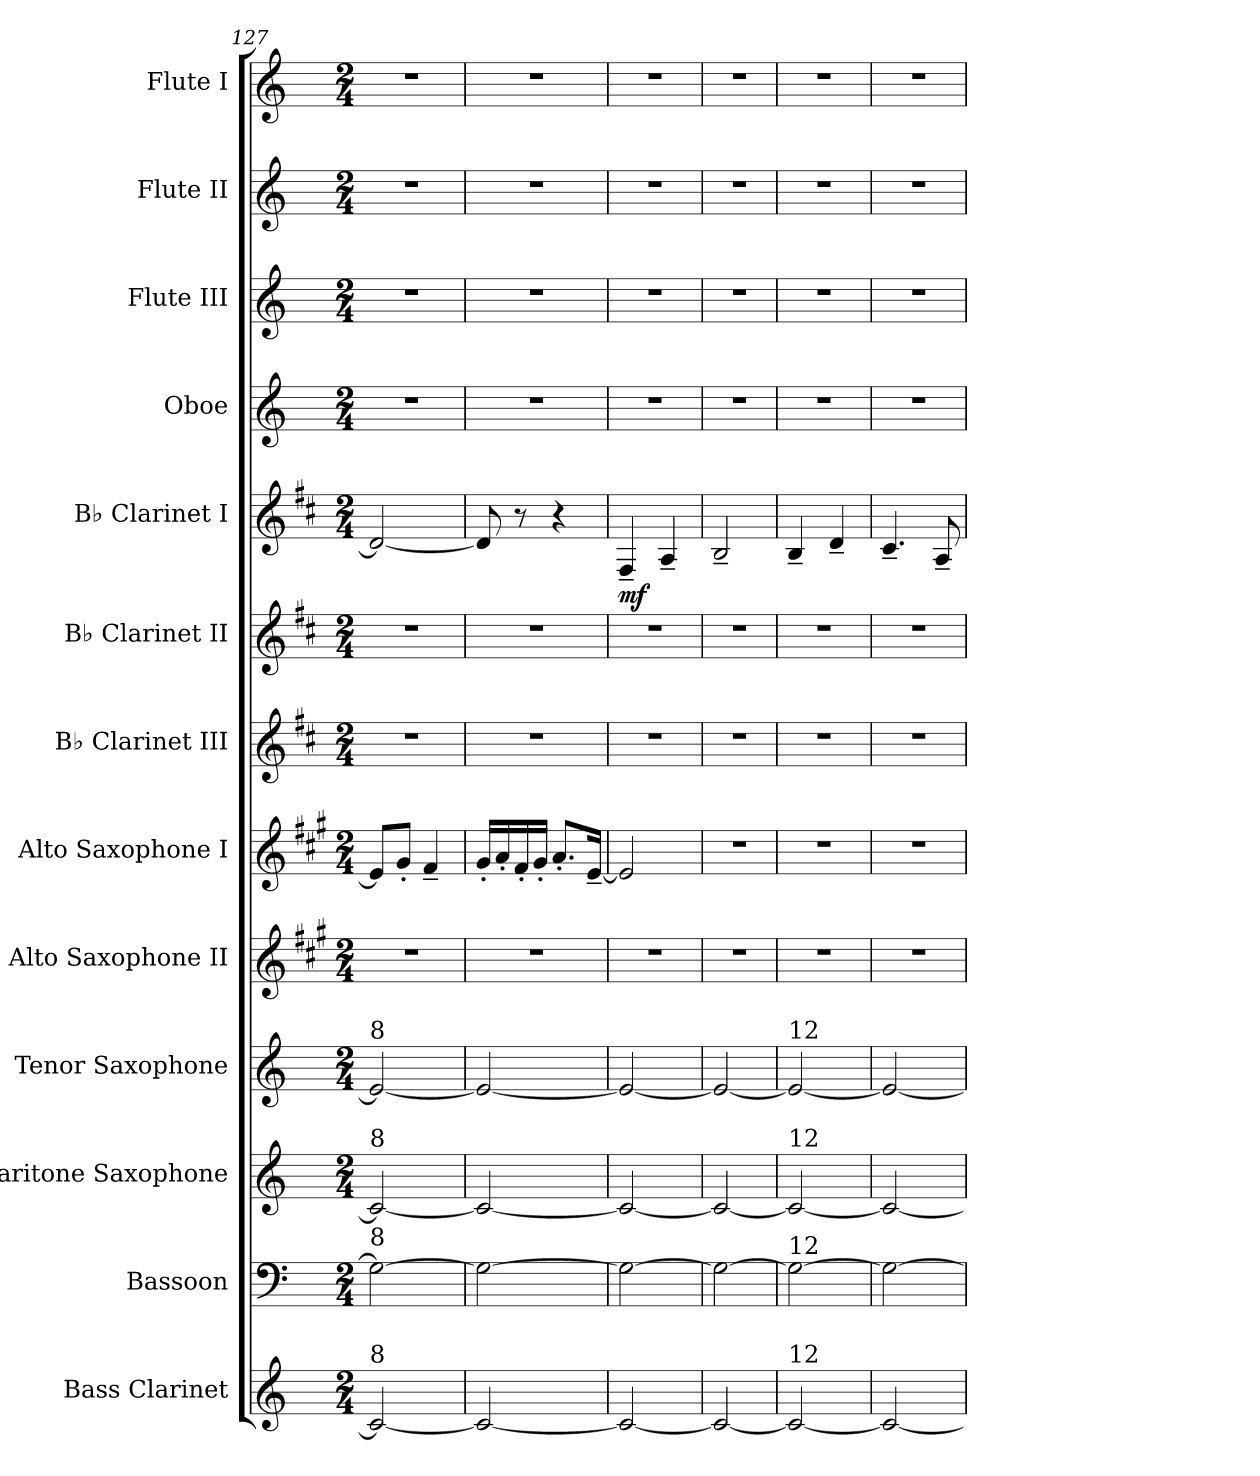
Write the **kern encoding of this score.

**kern	**kern	**kern	**kern	**kern	**kern	**kern	**kern	**kern	**dynam	**kern	**kern	**kern	**kern
*part13	*part12	*part11	*part10	*part9	*part8	*part7	*part6	*part5	*part5	*part4	*part3	*part2	*part1
*staff13	*staff12	*staff11	*staff10	*staff9	*staff8	*staff7	*staff6	*staff5	*staff5	*staff4	*staff3	*staff2	*staff1
*I"Bass Clarinet	*I"Bassoon	*I"Baritone Saxophone	*I"Tenor Saxophone	*I"Alto Saxophone II	*I"Alto Saxophone I	*I"B♭ Clarinet III	*I"B♭ Clarinet II	*I"B♭ Clarinet I	*	*I"Oboe	*I"Flute III	*I"Flute II	*I"Flute I
*I'B. Cl.	*I'Bsn.	*I'Bar. Sax.	*I'T. Sax.	*I'A. Sax. II	*I'A. Sax. I	*I'B♭ Cl. III	*I'B♭ Cl. II	*I'B♭ Cl. I	*	*I'Ob.	*I'Fl. III	*I'Fl. II	*I'Fl. I
*clefG2	*clefF4	*clefG2	*clefG2	*clefG2	*clefG2	*clefG2	*clefG2	*clefG2	*	*clefG2	*clefG2	*clefG2	*clefG2
*ITrd8c14	*	*ITrd12c21	*ITrd8c14	*ITrd5c9	*ITrd5c9	*ITrd1c2	*ITrd1c2	*ITrd1c2	*	*	*	*	*
*k[]	*k[]	*k[]	*k[]	*k[]	*k[]	*k[]	*k[]	*k[]	*	*k[]	*k[]	*k[]	*k[]
*M2/4	*M2/4	*M2/4	*M2/4	*M2/4	*M2/4	*M2/4	*M2/4	*M2/4	*	*M2/4	*M2/4	*M2/4	*M2/4
=127	=127	=127	=127	=127	=127	=127	=127	=127	=127	=127	=127	=127	=127
!	!	!	!LO:TX:a:t=8	!	!	!	!	!	!	!	!	!	!
!	!	!LO:TX:a:t=8	!	!	!	!	!	!	!	!	!	!	!
!	!LO:TX:a:t=8	!	!	!	!	!	!	!	!	!	!	!	!
!LO:TX:a:t=8	!	!	!	!	!	!	!	!	!	!	!	!	!
2C/_	2G\_	2C/_	2E/_	2r	8G/L]	2r	2r	2c/_	.	2r	2r	2r	2r
.	.	.	.	.	8B'/J	.	.	.	.	.	.	.	.
.	.	.	.	.	4A~/	.	.	.	.	.	.	.	.
=128	=128	=128	=128	=128	=128	=128	=128	=128	=128	=128	=128	=128	=128
2C/_	2G\_	2C/_	2E/_	2r	16B'/LL	2r	2r	8c/]	.	2r	2r	2r	2r
.	.	.	.	.	16c'/	.	.	.	.	.	.	.	.
.	.	.	.	.	16A'/	.	.	8r	.	.	.	.	.
.	.	.	.	.	16B'/JJ	.	.	.	.	.	.	.	.
.	.	.	.	.	8.c'/L	.	.	4r	.	.	.	.	.
.	.	.	.	.	[16G~/Jk	.	.	.	.	.	.	.	.
=129	=129	=129	=129	=129	=129	=129	=129	=129	=129	=129	=129	=129	=129
!	!	!	!	!	!	!	!	!	!LO:DY:b	!	!	!	!
2C/_	2G\_	2C/_	2E/_	2r	2G/]	2r	2r	4E~/	mf	2r	2r	2r	2r
.	.	.	.	.	.	.	.	4G~/	.	.	.	.	.
=130	=130	=130	=130	=130	=130	=130	=130	=130	=130	=130	=130	=130	=130
2C/_	2G\_	2C/_	2E/_	2r	2r	2r	2r	2A~/	.	2r	2r	2r	2r
=131	=131	=131	=131	=131	=131	=131	=131	=131	=131	=131	=131	=131	=131
!	!	!	!LO:TX:a:t=12	!	!	!	!	!	!	!	!	!	!
!	!	!LO:TX:a:t=12	!	!	!	!	!	!	!	!	!	!	!
!	!LO:TX:a:t=12	!	!	!	!	!	!	!	!	!	!	!	!
!LO:TX:a:t=12	!	!	!	!	!	!	!	!	!	!	!	!	!
2C/_	2G\_	2C/_	2E/_	2r	2r	2r	2r	4A~/	.	2r	2r	2r	2r
.	.	.	.	.	.	.	.	4c~/	.	.	.	.	.
!!LO:PB:g=z
=132	=132	=132	=132	=132	=132	=132	=132	=132	=132	=132	=132	=132	=132
2C/_	2G\_	2C/_	2E/_	2r	2r	2r	2r	4.B~/	.	2r	2r	2r	2r
.	.	.	.	.	.	.	.	8G~/	.	.	.	.	.
=	=	=	=	=	=	=	=	=	=	=	=	=	=
*-	*-	*-	*-	*-	*-	*-	*-	*-	*-	*-	*-	*-	*-
